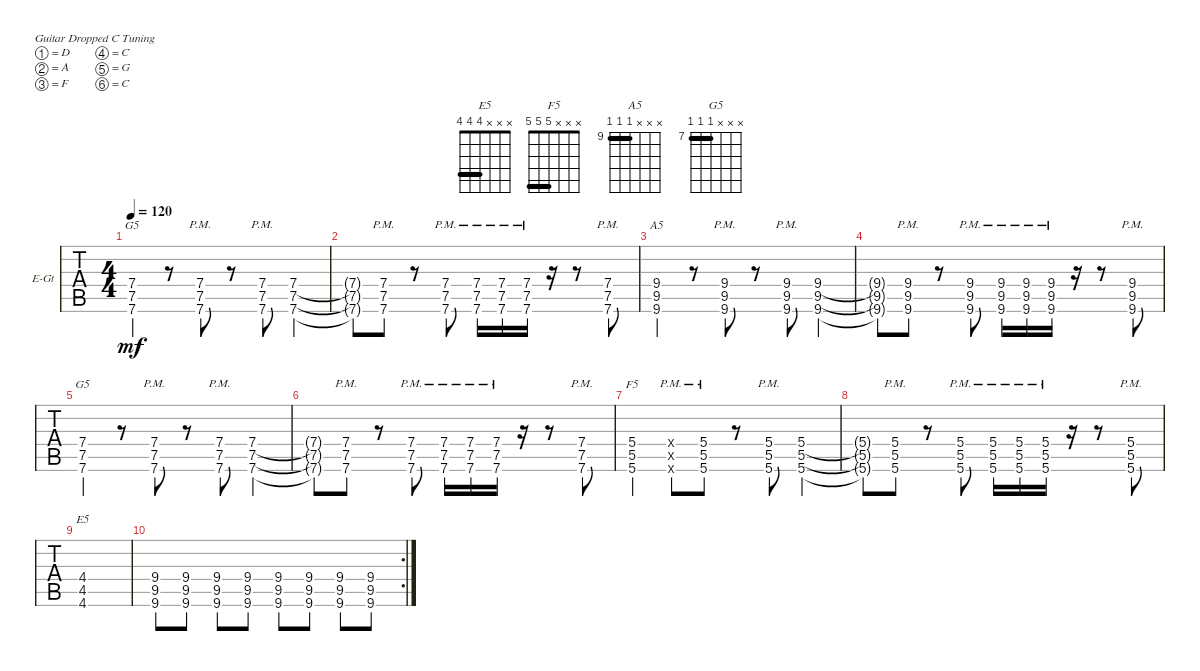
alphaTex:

\defaultSystemsLayout 4
\bracketExtendMode groupsimilarinstruments
\firstSystemTrackNameOrientation horizontal
\otherSystemsTrackNameOrientation horizontal
\track ("Electric Guitar" "E-Gt") {solo instrument distortionguitar}
\staff {tabs}
\tuning (D4 A3 F3 C3 G2 C2)
\chord ("E5" x x x 4 4 4) {barre (4 4)}
\chord ("F5" x x x 5 5 5) {barre (5 5)}
\chord ("A5" x x x 9 9 9) {firstfret 9 barre (9 9)}
\chord ("G5" x x x 7 7 7) {firstfret 7 barre (7 7)}
\ts (4 4)
\tempo 120
\clef g2
\scale
0.200286
\ks c
(7.6 7.5 7.4).4{ch "G5" dy mf} r.8 (7.4{pm} 7.5{pm} 7.6{pm}).8 r.8 (7.4{pm} 7.5{pm} 7.6{pm}).8 (7.4 7.5 7.6).4 |
\scale
0.277539 (7.4{t} 7.5{t} 7.6{t}).8 (7.4{pm} 7.5{pm} 7.6{pm}).8 r.8 (7.4{pm} 7.5{pm} 7.6{pm}).8 (7.4{pm} 7.5{pm} 7.6{pm}).16 (7.4{pm} 7.5{pm} 7.6{pm}).16 (7.4{pm} 7.5{pm} 7.6{pm}).16 r.16 r.8 (7.4{pm} 7.5{pm} 7.6{pm}).8 |
\scale
0.283262 (9.6 9.5 9.4).4{ch "A5"} r.8 (9.4{pm} 9.5{pm} 9.6{pm}).8 r.8 (9.4{pm} 9.5{pm} 9.6{pm}).8 (9.4 9.5 9.6).4 |
\scale
0.238913 (9.4{t} 9.5{t} 9.6{t}).8 (9.4{pm} 9.5{pm} 9.6{pm}).8 r.8 (9.4{pm} 9.5{pm} 9.6{pm}).8 (9.4{pm} 9.5{pm} 9.6{pm}).16 (9.4{pm} 9.5{pm} 9.6{pm}).16 (9.4{pm} 9.5{pm} 9.6{pm}).16 r.16 r.8 (9.4{pm} 9.5{pm} 9.6{pm}).8 |
\scale
0.200286 (7.6 7.5 7.4).4{ch "G5"} r.8 (7.4{pm} 7.5{pm} 7.6{pm}).8 r.8 (7.4{pm} 7.5{pm} 7.6{pm}).8 (7.4 7.5 7.6).4 |
\scale
0.277539 (7.4{t} 7.5{t} 7.6{t}).8 (7.4{pm} 7.5{pm} 7.6{pm}).8 r.8 (7.4{pm} 7.5{pm} 7.6{pm}).8 (7.4{pm} 7.5{pm} 7.6{pm}).16 (7.4{pm} 7.5{pm} 7.6{pm}).16 (7.4{pm} 7.5{pm} 7.6{pm}).16 r.16 r.8 (7.4{pm} 7.5{pm} 7.6{pm}).8 |
\scale
0.277451 (5.6 5.5 5.4).4{ch "F5" legatoorigin} (5.6{pm x} 5.5{pm x} 5.4{pm x}).8 (5.4{pm} 5.5{pm} 5.6{pm}).8 r.8 (5.4{pm} 5.5{pm} 5.6{pm}).8 (5.4 5.5 5.6).4 |
\scale
0.262065 (5.4{t} 5.5{t} 5.6{t}).8 (5.4{pm} 5.5{pm} 5.6{pm}).8 r.8 (5.4{pm} 5.5{pm} 5.6{pm}).8 (5.4{pm} 5.5{pm} 5.6{pm}).16 (5.4{pm} 5.5{pm} 5.6{pm}).16 (5.4{pm} 5.5{pm} 5.6{pm}).16 r.16 r.8 (5.4{pm} 5.5{pm} 5.6{pm}).8 |
\scale
0.178391 (4.4 4.5 4.6).1{ch "E5"} |
\rc 2
\scale
0.281834 (9.4 9.5 9.6).8 (9.4 9.5 9.6).8 (9.4 9.5 9.6).8 (9.4 9.5 9.6).8 (9.4 9.5 9.6).8 (9.4 9.5 9.6).8 (9.4 9.5 9.6).8 (9.4 9.5 9.6).8
